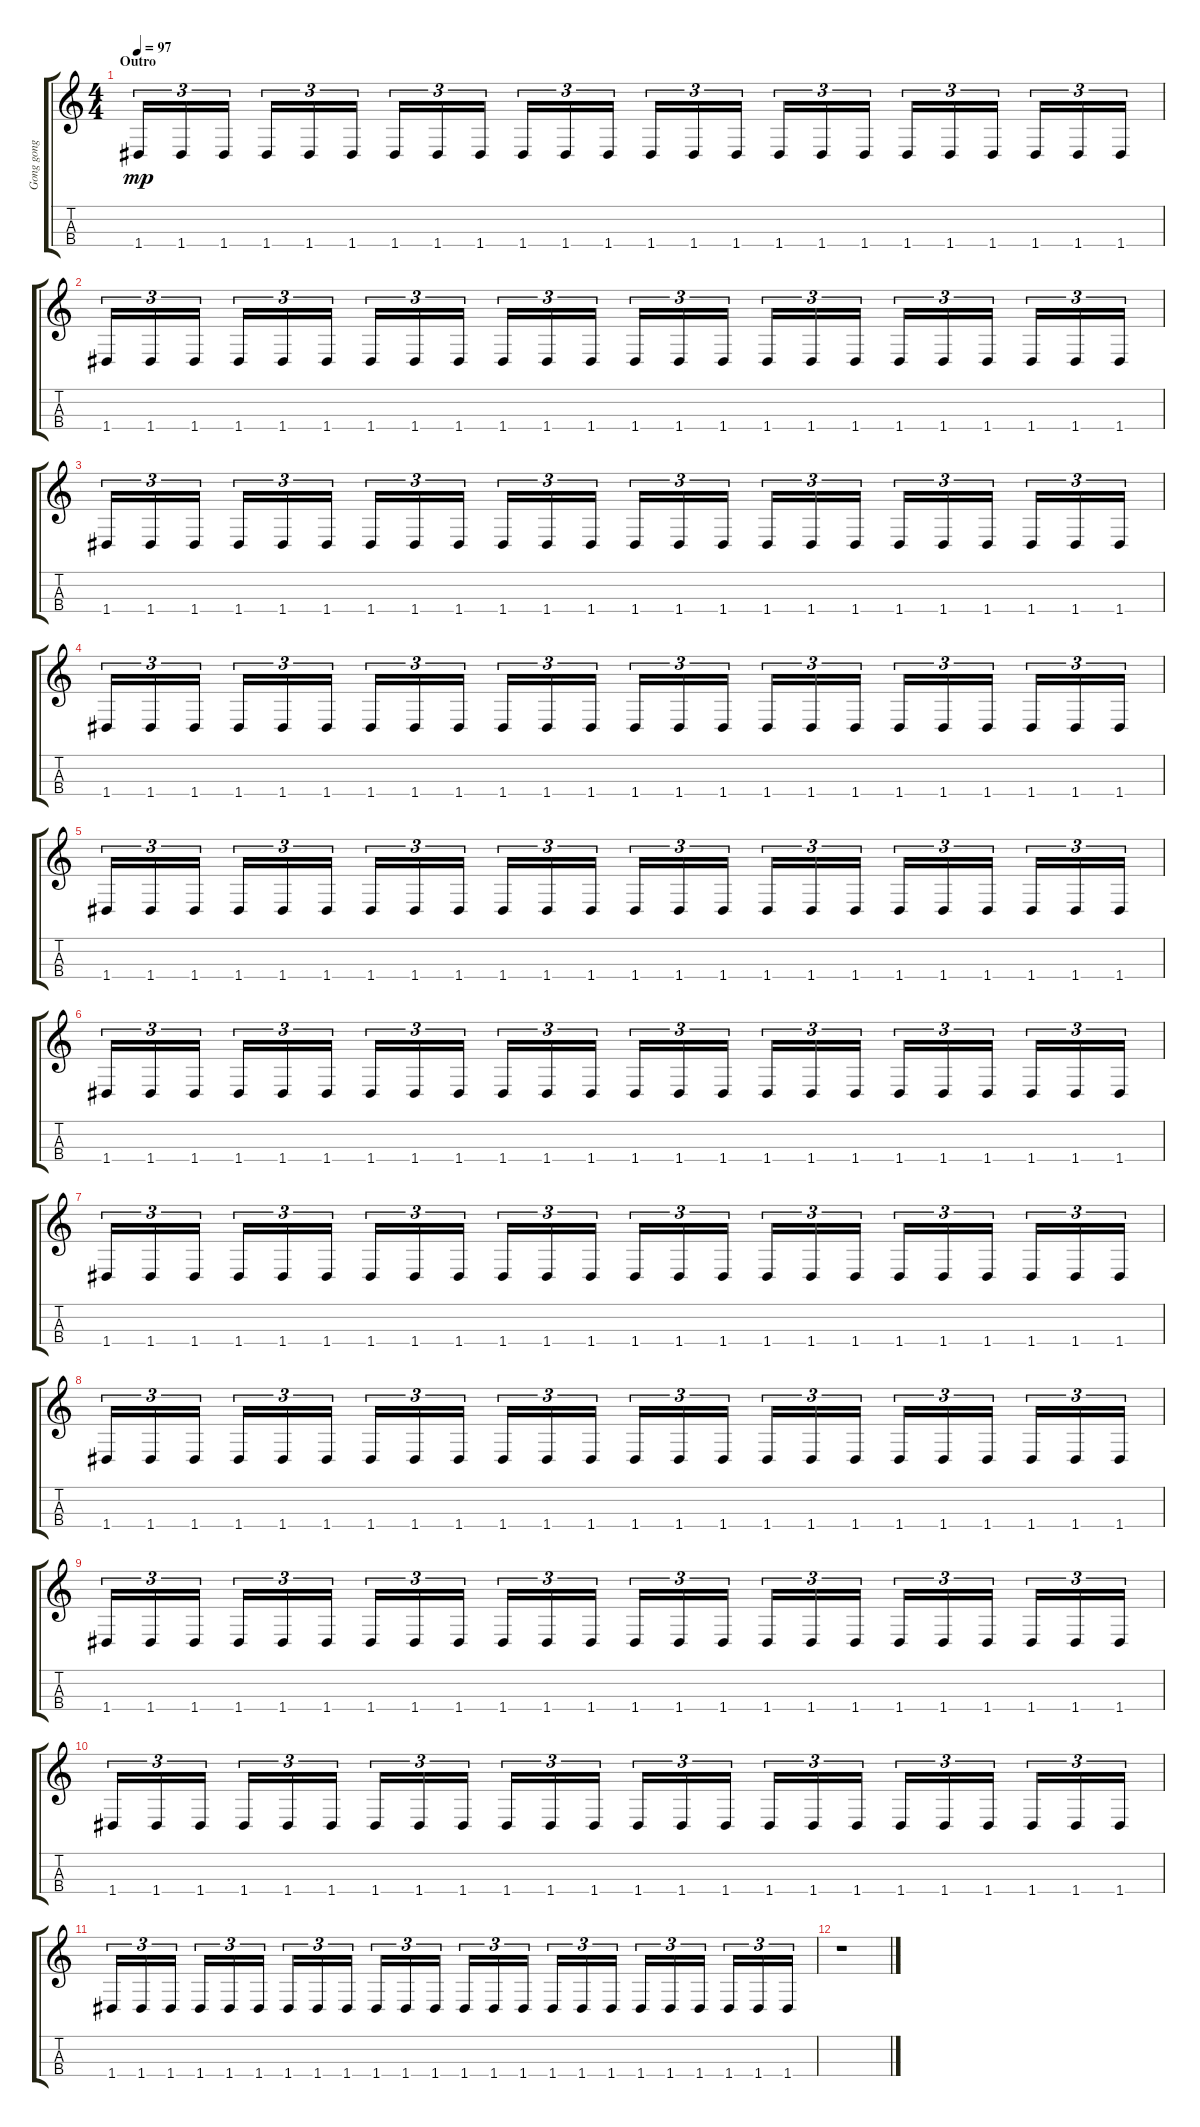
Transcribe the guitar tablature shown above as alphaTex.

\track ("Gong gong" "Gong gong") {instrument taikodrum}
\staff {score tabs}
\tuning (E4 B3 G3 D3) {hide}
\ts (4 4)
\section ("" "Outro")
\tempo 97
\clef g2
\ks c
1.4.16{tu (3 2) dy mp} 1.4.16{tu (3 2)} 1.4.16{tu (3 2) beam splitsecondary} 1.4.16{tu (3 2)} 1.4.16{tu (3 2)} 1.4.16{tu (3 2)} 1.4.16{tu (3 2)} 1.4.16{tu (3 2)} 1.4.16{tu (3 2) beam splitsecondary} 1.4.16{tu (3 2)} 1.4.16{tu (3 2)} 1.4.16{tu (3 2)} 1.4.16{tu (3 2)} 1.4.16{tu (3 2)} 1.4.16{tu (3 2) beam splitsecondary} 1.4.16{tu (3 2)} 1.4.16{tu (3 2)} 1.4.16{tu (3 2)} 1.4.16{tu (3 2)} 1.4.16{tu (3 2)} 1.4.16{tu (3 2) beam splitsecondary} 1.4.16{tu (3 2)} 1.4.16{tu (3 2)} 1.4.16{tu (3 2)} |
1.4.16{tu (3 2)} 1.4.16{tu (3 2)} 1.4.16{tu (3 2) beam splitsecondary} 1.4.16{tu (3 2)} 1.4.16{tu (3 2)} 1.4.16{tu (3 2)} 1.4.16{tu (3 2)} 1.4.16{tu (3 2)} 1.4.16{tu (3 2) beam splitsecondary} 1.4.16{tu (3 2)} 1.4.16{tu (3 2)} 1.4.16{tu (3 2)} 1.4.16{tu (3 2)} 1.4.16{tu (3 2)} 1.4.16{tu (3 2) beam splitsecondary} 1.4.16{tu (3 2)} 1.4.16{tu (3 2)} 1.4.16{tu (3 2)} 1.4.16{tu (3 2)} 1.4.16{tu (3 2)} 1.4.16{tu (3 2) beam splitsecondary} 1.4.16{tu (3 2)} 1.4.16{tu (3 2)} 1.4.16{tu (3 2)} |
1.4.16{tu (3 2)} 1.4.16{tu (3 2)} 1.4.16{tu (3 2) beam splitsecondary} 1.4.16{tu (3 2)} 1.4.16{tu (3 2)} 1.4.16{tu (3 2)} 1.4.16{tu (3 2)} 1.4.16{tu (3 2)} 1.4.16{tu (3 2) beam splitsecondary} 1.4.16{tu (3 2)} 1.4.16{tu (3 2)} 1.4.16{tu (3 2)} 1.4.16{tu (3 2)} 1.4.16{tu (3 2)} 1.4.16{tu (3 2) beam splitsecondary} 1.4.16{tu (3 2)} 1.4.16{tu (3 2)} 1.4.16{tu (3 2)} 1.4.16{tu (3 2)} 1.4.16{tu (3 2)} 1.4.16{tu (3 2) beam splitsecondary} 1.4.16{tu (3 2)} 1.4.16{tu (3 2)} 1.4.16{tu (3 2)} |
1.4.16{tu (3 2)} 1.4.16{tu (3 2)} 1.4.16{tu (3 2) beam splitsecondary} 1.4.16{tu (3 2)} 1.4.16{tu (3 2)} 1.4.16{tu (3 2)} 1.4.16{tu (3 2)} 1.4.16{tu (3 2)} 1.4.16{tu (3 2) beam splitsecondary} 1.4.16{tu (3 2)} 1.4.16{tu (3 2)} 1.4.16{tu (3 2)} 1.4.16{tu (3 2)} 1.4.16{tu (3 2)} 1.4.16{tu (3 2) beam splitsecondary} 1.4.16{tu (3 2)} 1.4.16{tu (3 2)} 1.4.16{tu (3 2)} 1.4.16{tu (3 2)} 1.4.16{tu (3 2)} 1.4.16{tu (3 2) beam splitsecondary} 1.4.16{tu (3 2)} 1.4.16{tu (3 2)} 1.4.16{tu (3 2)} |
1.4.16{tu (3 2)} 1.4.16{tu (3 2)} 1.4.16{tu (3 2) beam splitsecondary} 1.4.16{tu (3 2)} 1.4.16{tu (3 2)} 1.4.16{tu (3 2)} 1.4.16{tu (3 2)} 1.4.16{tu (3 2)} 1.4.16{tu (3 2) beam splitsecondary} 1.4.16{tu (3 2)} 1.4.16{tu (3 2)} 1.4.16{tu (3 2)} 1.4.16{tu (3 2)} 1.4.16{tu (3 2)} 1.4.16{tu (3 2) beam splitsecondary} 1.4.16{tu (3 2)} 1.4.16{tu (3 2)} 1.4.16{tu (3 2)} 1.4.16{tu (3 2)} 1.4.16{tu (3 2)} 1.4.16{tu (3 2) beam splitsecondary} 1.4.16{tu (3 2)} 1.4.16{tu (3 2)} 1.4.16{tu (3 2)} |
1.4.16{tu (3 2)} 1.4.16{tu (3 2)} 1.4.16{tu (3 2) beam splitsecondary} 1.4.16{tu (3 2)} 1.4.16{tu (3 2)} 1.4.16{tu (3 2)} 1.4.16{tu (3 2)} 1.4.16{tu (3 2)} 1.4.16{tu (3 2) beam splitsecondary} 1.4.16{tu (3 2)} 1.4.16{tu (3 2)} 1.4.16{tu (3 2)} 1.4.16{tu (3 2)} 1.4.16{tu (3 2)} 1.4.16{tu (3 2) beam splitsecondary} 1.4.16{tu (3 2)} 1.4.16{tu (3 2)} 1.4.16{tu (3 2)} 1.4.16{tu (3 2)} 1.4.16{tu (3 2)} 1.4.16{tu (3 2) beam splitsecondary} 1.4.16{tu (3 2)} 1.4.16{tu (3 2)} 1.4.16{tu (3 2)} |
1.4.16{tu (3 2)} 1.4.16{tu (3 2)} 1.4.16{tu (3 2) beam splitsecondary} 1.4.16{tu (3 2)} 1.4.16{tu (3 2)} 1.4.16{tu (3 2)} 1.4.16{tu (3 2)} 1.4.16{tu (3 2)} 1.4.16{tu (3 2) beam splitsecondary} 1.4.16{tu (3 2)} 1.4.16{tu (3 2)} 1.4.16{tu (3 2)} 1.4.16{tu (3 2)} 1.4.16{tu (3 2)} 1.4.16{tu (3 2) beam splitsecondary} 1.4.16{tu (3 2)} 1.4.16{tu (3 2)} 1.4.16{tu (3 2)} 1.4.16{tu (3 2)} 1.4.16{tu (3 2)} 1.4.16{tu (3 2) beam splitsecondary} 1.4.16{tu (3 2)} 1.4.16{tu (3 2)} 1.4.16{tu (3 2)} |
1.4.16{tu (3 2)} 1.4.16{tu (3 2)} 1.4.16{tu (3 2) beam splitsecondary} 1.4.16{tu (3 2)} 1.4.16{tu (3 2)} 1.4.16{tu (3 2)} 1.4.16{tu (3 2)} 1.4.16{tu (3 2)} 1.4.16{tu (3 2) beam splitsecondary} 1.4.16{tu (3 2)} 1.4.16{tu (3 2)} 1.4.16{tu (3 2)} 1.4.16{tu (3 2)} 1.4.16{tu (3 2)} 1.4.16{tu (3 2) beam splitsecondary} 1.4.16{tu (3 2)} 1.4.16{tu (3 2)} 1.4.16{tu (3 2)} 1.4.16{tu (3 2)} 1.4.16{tu (3 2)} 1.4.16{tu (3 2) beam splitsecondary} 1.4.16{tu (3 2)} 1.4.16{tu (3 2)} 1.4.16{tu (3 2)} |
1.4.16{tu (3 2)} 1.4.16{tu (3 2)} 1.4.16{tu (3 2) beam splitsecondary} 1.4.16{tu (3 2)} 1.4.16{tu (3 2)} 1.4.16{tu (3 2)} 1.4.16{tu (3 2)} 1.4.16{tu (3 2)} 1.4.16{tu (3 2) beam splitsecondary} 1.4.16{tu (3 2)} 1.4.16{tu (3 2)} 1.4.16{tu (3 2)} 1.4.16{tu (3 2)} 1.4.16{tu (3 2)} 1.4.16{tu (3 2) beam splitsecondary} 1.4.16{tu (3 2)} 1.4.16{tu (3 2)} 1.4.16{tu (3 2)} 1.4.16{tu (3 2)} 1.4.16{tu (3 2)} 1.4.16{tu (3 2) beam splitsecondary} 1.4.16{tu (3 2)} 1.4.16{tu (3 2)} 1.4.16{tu (3 2)} |
1.4.16{tu (3 2)} 1.4.16{tu (3 2)} 1.4.16{tu (3 2) beam splitsecondary} 1.4.16{tu (3 2)} 1.4.16{tu (3 2)} 1.4.16{tu (3 2)} 1.4.16{tu (3 2)} 1.4.16{tu (3 2)} 1.4.16{tu (3 2) beam splitsecondary} 1.4.16{tu (3 2)} 1.4.16{tu (3 2)} 1.4.16{tu (3 2)} 1.4.16{tu (3 2)} 1.4.16{tu (3 2)} 1.4.16{tu (3 2) beam splitsecondary} 1.4.16{tu (3 2)} 1.4.16{tu (3 2)} 1.4.16{tu (3 2)} 1.4.16{tu (3 2)} 1.4.16{tu (3 2)} 1.4.16{tu (3 2) beam splitsecondary} 1.4.16{tu (3 2)} 1.4.16{tu (3 2)} 1.4.16{tu (3 2)} |
1.4.16{tu (3 2) volume 0} 1.4.16{tu (3 2)} 1.4.16{tu (3 2) beam splitsecondary} 1.4.16{tu (3 2)} 1.4.16{tu (3 2)} 1.4.16{tu (3 2)} 1.4.16{tu (3 2)} 1.4.16{tu (3 2)} 1.4.16{tu (3 2) beam splitsecondary} 1.4.16{tu (3 2)} 1.4.16{tu (3 2)} 1.4.16{tu (3 2)} 1.4.16{tu (3 2)} 1.4.16{tu (3 2)} 1.4.16{tu (3 2) beam splitsecondary} 1.4.16{tu (3 2)} 1.4.16{tu (3 2)} 1.4.16{tu (3 2)} 1.4.16{tu (3 2)} 1.4.16{tu (3 2)} 1.4.16{tu (3 2) beam splitsecondary} 1.4.16{tu (3 2)} 1.4.16{tu (3 2)} 1.4.16{tu (3 2)} |
r.1
